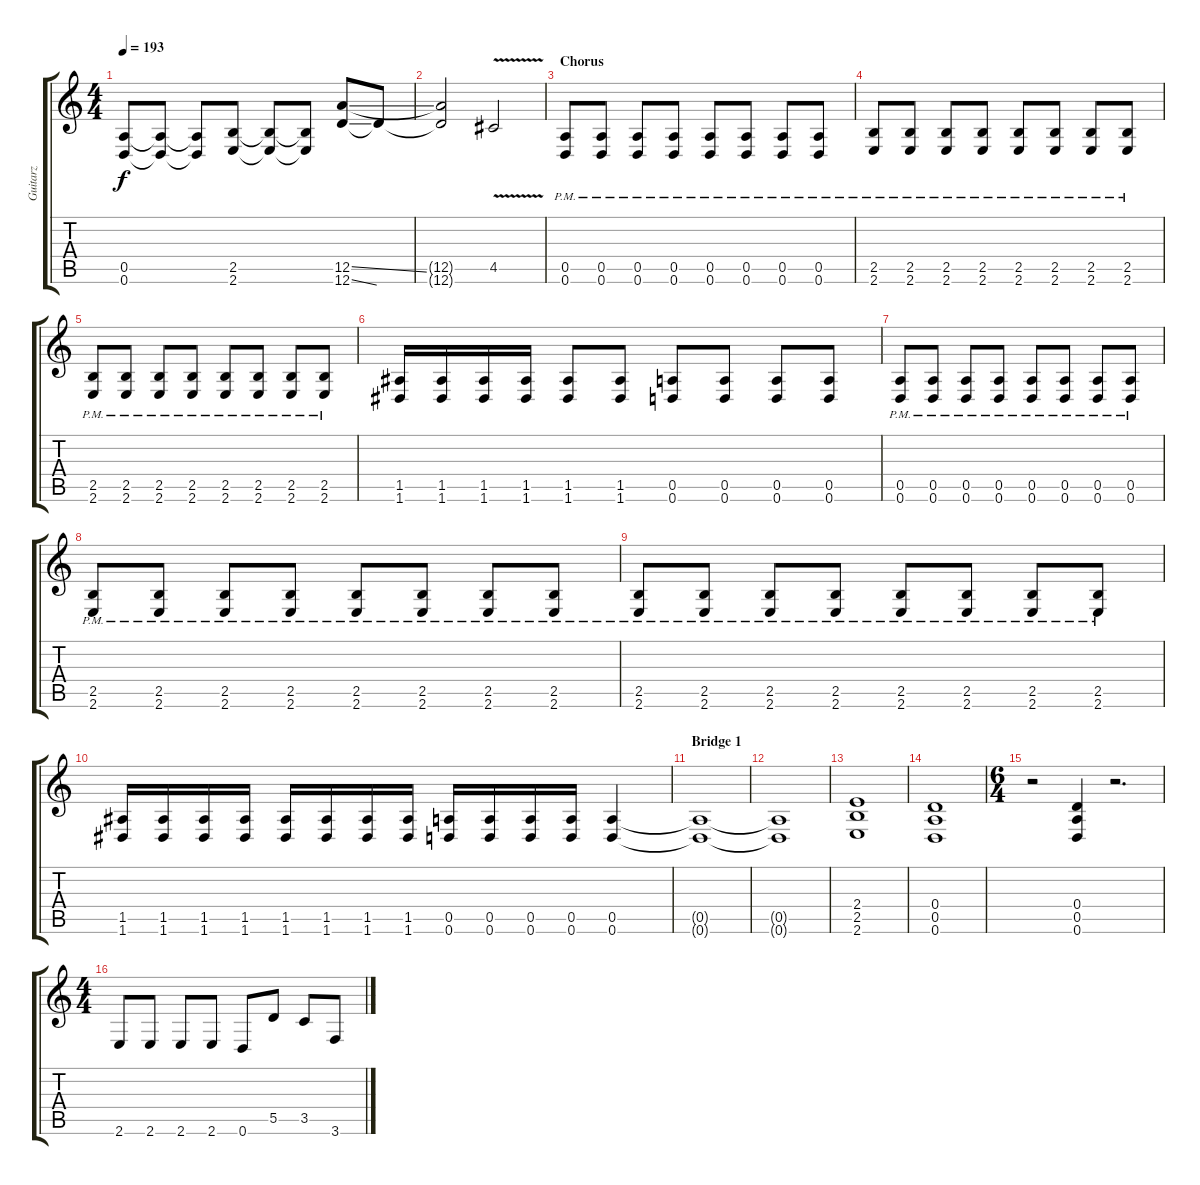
\track ("Guitarz" "Guitarz") {instrument distortionguitar}
\staff {score tabs}
\tuning (E4 B3 G3 D3 A2 D2) {hide}
\ts (4 4)
\tempo 193
\clef g2
\ks c
(0.5 0.6).8{dy f} (0.5{t} 0.6{t}).8 (0.5{t} 0.6{t}).8 (2.5 2.6).8 (2.5{t} 2.6{t}).8 (2.5{t} 2.6{t}).8 (12.5{ss} 12.6{ss}).8 12.6{t}.8 |
(12.5{t} 12.6{t}).2 4.5{v}.2 |
\section ("" "Chorus")
(0.5{pm} 0.6{pm}).8 (0.5{pm} 0.6{pm}).8 (0.5{pm} 0.6{pm}).8 (0.5{pm} 0.6{pm}).8 (0.5{pm} 0.6{pm}).8 (0.5{pm} 0.6{pm}).8 (0.5{pm} 0.6{pm}).8 (0.5{pm} 0.6{pm}).8 |
(2.5{pm} 2.6{pm}).8 (2.5{pm} 2.6{pm}).8 (2.5{pm} 2.6{pm}).8 (2.5{pm} 2.6{pm}).8 (2.5{pm} 2.6{pm}).8 (2.5{pm} 2.6{pm}).8 (2.5{pm} 2.6{pm}).8 (2.5{pm} 2.6{pm}).8 |
(2.5{pm} 2.6{pm}).8 (2.5{pm} 2.6{pm}).8 (2.5{pm} 2.6{pm}).8 (2.5{pm} 2.6{pm}).8 (2.5{pm} 2.6{pm}).8 (2.5{pm} 2.6{pm}).8 (2.5{pm} 2.6{pm}).8 (2.5{pm} 2.6{pm}).8 |
(1.5 1.6).16 (1.5 1.6).16 (1.5 1.6).16 (1.5 1.6).16 (1.5 1.6).8 (1.5 1.6).8 (0.5 0.6).8 (0.5 0.6).8 (0.5 0.6).8 (0.5 0.6).8 |
(0.5{pm} 0.6{pm}).8 (0.5{pm} 0.6{pm}).8 (0.5{pm} 0.6{pm}).8 (0.5{pm} 0.6{pm}).8 (0.5{pm} 0.6{pm}).8 (0.5{pm} 0.6{pm}).8 (0.5{pm} 0.6{pm}).8 (0.5{pm} 0.6{pm}).8 |
(2.5{pm} 2.6{pm}).8 (2.5{pm} 2.6{pm}).8 (2.5{pm} 2.6{pm}).8 (2.5{pm} 2.6{pm}).8 (2.5{pm} 2.6{pm}).8 (2.5{pm} 2.6{pm}).8 (2.5{pm} 2.6{pm}).8 (2.5{pm} 2.6{pm}).8 |
(2.5{pm} 2.6{pm}).8 (2.5{pm} 2.6{pm}).8 (2.5{pm} 2.6{pm}).8 (2.5{pm} 2.6{pm}).8 (2.5{pm} 2.6{pm}).8 (2.5{pm} 2.6{pm}).8 (2.5{pm} 2.6{pm}).8 (2.5{pm} 2.6{pm}).8 |
(1.5 1.6).16 (1.5 1.6).16 (1.5 1.6).16 (1.5 1.6).16 (1.5 1.6).16 (1.5 1.6).16 (1.5 1.6).16 (1.5 1.6).16 (0.5 0.6).16 (0.5 0.6).16 (0.5 0.6).16 (0.5 0.6).16 (0.5 0.6).4 |
\section ("" "Bridge 1")
(0.5{t} 0.6{t}).1 |
(0.5{t} 0.6{t}).1 |
(2.4 2.5 2.6).1 |
(0.4 0.5 0.6).1 |
\ts (6 4)
r.2 (0.4 0.5 0.6).4 r.2{d} |
\ts (4 4)
2.6.8 2.6.8 2.6.8 2.6.8 0.6.8 5.5.8 3.5.8 3.6.8
